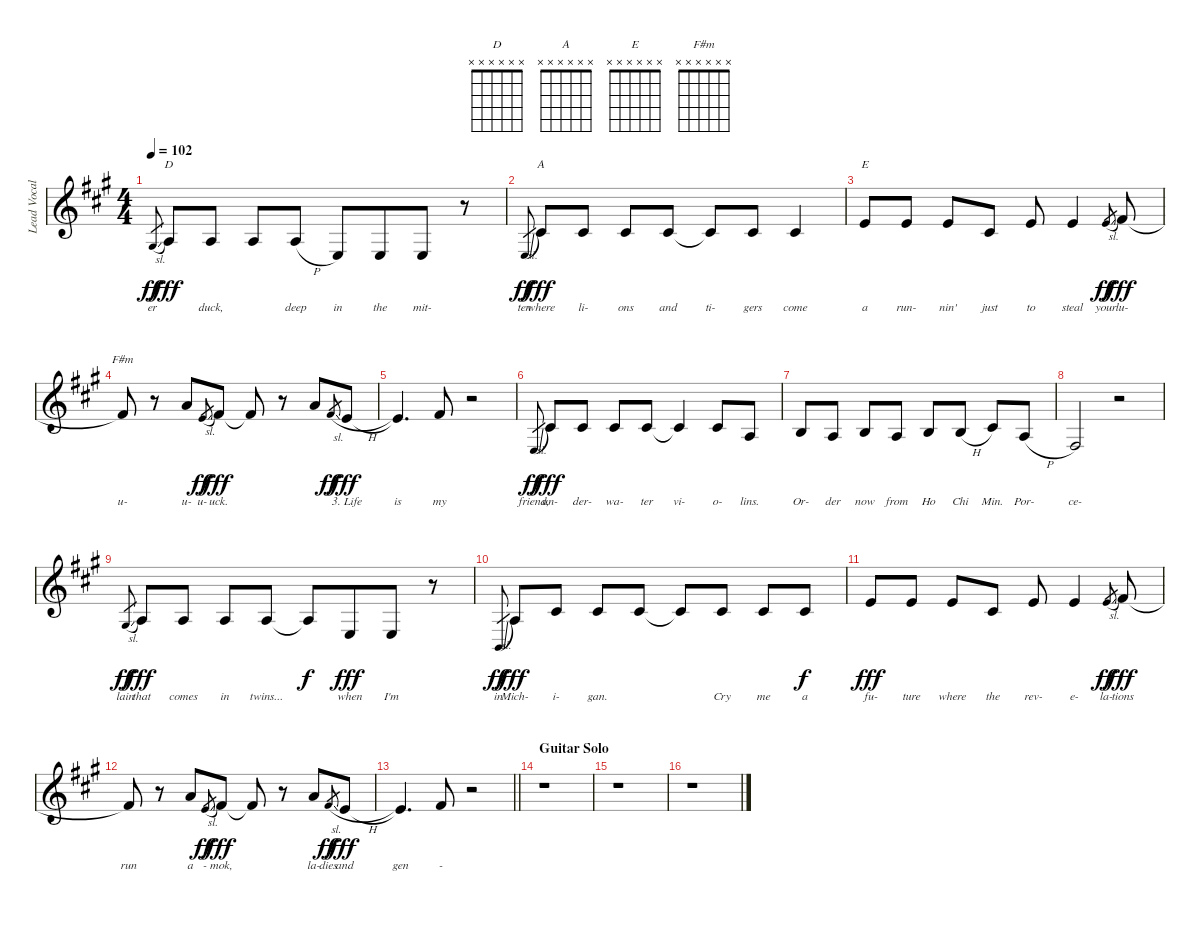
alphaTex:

\track ("Lead Vocal" "Lead Vocal") {instrument lead6voice}
\staff {score}
\tuning (E4 B3 G3 D3 A2 E2) {hide}
\chord ("D" x x x x x x)
\chord ("A" x x x x x x)
\chord ("E" x x x x x x)
\chord ("F#m" x x x x x x)
\ts (4 4)
\tempo 102
\clef g2
\ks f#minor
1.3{sl}.8{lyrics (0 "er") lyrics (1 "") lyrics (2 "") lyrics (3 "") lyrics (4 "") gr dy ff} 2.3.8{ch "D" lyrics (0 " ") lyrics (1 "") lyrics (2 "") lyrics (3 "") lyrics (4 "") dy fff} 2.3.8{lyrics (0 "duck,") lyrics (1 "") lyrics (2 "") lyrics (3 "") lyrics (4 "")} 2.3.8{lyrics (0 " ") lyrics (1 "") lyrics (2 "") lyrics (3 "") lyrics (4 "")} 7.4{h}.8{lyrics (0 "deep") lyrics (1 "") lyrics (2 "") lyrics (3 "") lyrics (4 "")} 2.4.8{lyrics (0 "in") lyrics (1 "") lyrics (2 "") lyrics (3 "") lyrics (4 "")} 2.4.8{lyrics (0 "the") lyrics (1 "") lyrics (2 "") lyrics (3 "") lyrics (4 "") beam merge} 2.4.8{lyrics (0 "mit-") lyrics (1 "") lyrics (2 "") lyrics (3 "") lyrics (4 "")} r.8 |
2.4{sl}.8{lyrics (0 "ten") lyrics (1 "") lyrics (2 "") lyrics (3 "") lyrics (4 "") gr dy ff} 11.4.8{ch "A" lyrics (0 "where") lyrics (1 "") lyrics (2 "") lyrics (3 "") lyrics (4 "") dy fff} 6.3.8{lyrics (0 "li-") lyrics (1 "") lyrics (2 "") lyrics (3 "") lyrics (4 "")} 6.3.8{lyrics (0 "ons") lyrics (1 "") lyrics (2 "") lyrics (3 "") lyrics (4 "")} 6.3.8{lyrics (0 "and") lyrics (1 "") lyrics (2 "") lyrics (3 "") lyrics (4 "")} 6.3{t}.8{lyrics (0 "ti-") lyrics (1 "") lyrics (2 "") lyrics (3 "") lyrics (4 "")} 6.3.8{lyrics (0 "gers") lyrics (1 "") lyrics (2 "") lyrics (3 "") lyrics (4 "")} 6.3.4{lyrics (0 "come") lyrics (1 "") lyrics (2 "") lyrics (3 "") lyrics (4 "")} |
9.3.8{ch "E" lyrics (0 "a") lyrics (1 "") lyrics (2 "") lyrics (3 "") lyrics (4 "")} 9.3.8{lyrics (0 "run-") lyrics (1 "") lyrics (2 "") lyrics (3 "") lyrics (4 "")} 9.3.8{lyrics (0 "nin'") lyrics (1 "") lyrics (2 "") lyrics (3 "") lyrics (4 "")} 6.3.8{lyrics (0 "just") lyrics (1 "") lyrics (2 "") lyrics (3 "") lyrics (4 "")} 9.3.8{lyrics (0 "to") lyrics (1 "") lyrics (2 "") lyrics (3 "") lyrics (4 "")} 9.3.4{lyrics (0 "steal") lyrics (1 "") lyrics (2 "") lyrics (3 "") lyrics (4 "")} 5.2{sl}.8{lyrics (0 "your") lyrics (1 "") lyrics (2 "") lyrics (3 "") lyrics (4 "") gr dy ff} 7.2.8{lyrics (0 "lu-") lyrics (1 "") lyrics (2 "") lyrics (3 "") lyrics (4 "") dy fff} |
7.2{t}.8{ch "F#m" lyrics (0 "u-") lyrics (1 "") lyrics (2 "") lyrics (3 "") lyrics (4 "")} r.8 5.1.8{lyrics (0 "u-") lyrics (1 "") lyrics (2 "") lyrics (3 "") lyrics (4 "")} 0.1{sl}.8{lyrics (0 "u-") lyrics (1 "") lyrics (2 "") lyrics (3 "") lyrics (4 "") gr dy ff} 2.1.8{lyrics (0 "uck.") lyrics (1 "") lyrics (2 "") lyrics (3 "") lyrics (4 "") dy fff} 2.1{t}.8{lyrics (0 " ") lyrics (1 "") lyrics (2 "") lyrics (3 "") lyrics (4 "")} r.8 5.1.8{lyrics (0 "") lyrics (1 "") lyrics (2 "") lyrics (3 "") lyrics (4 "")} 7.2{sl}.8{lyrics (0 "") lyrics (1 "") lyrics (2 "") lyrics (3 "") lyrics (4 "") gr dy ff} 5.2{h}.8{lyrics (0 "3. Life") lyrics (1 "") lyrics (2 "") lyrics (3 "") lyrics (4 "") dy fff} |
5.2{t}.4{d lyrics (0 "is") lyrics (1 "") lyrics (2 "") lyrics (3 "") lyrics (4 "")} 7.2.8{lyrics (0 "my") lyrics (1 "") lyrics (2 "") lyrics (3 "") lyrics (4 "")} r.2 |
2.4{sl}.8{lyrics (0 "friend,") lyrics (1 "") lyrics (2 "") lyrics (3 "") lyrics (4 "") gr dy ff} 11.4.8{lyrics (0 "un-") lyrics (1 "") lyrics (2 "") lyrics (3 "") lyrics (4 "") dy fff} 6.3.8{lyrics (0 "der-") lyrics (1 "") lyrics (2 "") lyrics (3 "") lyrics (4 "")} 6.3.8{lyrics (0 "wa-") lyrics (1 "") lyrics (2 "") lyrics (3 "") lyrics (4 "")} 6.3.8{lyrics (0 "ter") lyrics (1 "") lyrics (2 "") lyrics (3 "") lyrics (4 "")} 6.3{t}.4{lyrics (0 "vi-") lyrics (1 "") lyrics (2 "") lyrics (3 "") lyrics (4 "")} 6.3.8{lyrics (0 "o-") lyrics (1 "") lyrics (2 "") lyrics (3 "") lyrics (4 "")} 2.3.8{lyrics (0 "lins.") lyrics (1 "") lyrics (2 "") lyrics (3 "") lyrics (4 "")} |
4.3.8{lyrics (0 "Or-") lyrics (1 "") lyrics (2 "") lyrics (3 "") lyrics (4 "")} 2.3.8{lyrics (0 "der") lyrics (1 "") lyrics (2 "") lyrics (3 "") lyrics (4 "")} 4.3.8{lyrics (0 "now") lyrics (1 "") lyrics (2 "") lyrics (3 "") lyrics (4 "")} 2.3.8{lyrics (0 "from") lyrics (1 "") lyrics (2 "") lyrics (3 "") lyrics (4 "")} 4.3.8{lyrics (0 "Ho") lyrics (1 "") lyrics (2 "") lyrics (3 "") lyrics (4 "")} 4.3{h}.8{lyrics (0 "Chi") lyrics (1 "") lyrics (2 "") lyrics (3 "") lyrics (4 "")} 6.3.8{lyrics (0 "Min.") lyrics (1 "") lyrics (2 "") lyrics (3 "") lyrics (4 "")} 7.4{h}.8{lyrics (0 "Por-") lyrics (1 "") lyrics (2 "") lyrics (3 "") lyrics (4 "")} |
4.4.2{lyrics (0 "ce-") lyrics (1 "") lyrics (2 "") lyrics (3 "") lyrics (4 "")} r.2 |
1.3{sl}.8{lyrics (0 "lain") lyrics (1 "") lyrics (2 "") lyrics (3 "") lyrics (4 "") gr dy ff} 2.3.8{lyrics (0 "that") lyrics (1 "") lyrics (2 "") lyrics (3 "") lyrics (4 "") dy fff} 2.3.8{lyrics (0 "comes") lyrics (1 "") lyrics (2 "") lyrics (3 "") lyrics (4 "")} 2.3.8{lyrics (0 "in") lyrics (1 "") lyrics (2 "") lyrics (3 "") lyrics (4 "")} 7.4.8{lyrics (0 "twins...") lyrics (1 "") lyrics (2 "") lyrics (3 "") lyrics (4 "")} 7.4{t}.8{lyrics (0 " ") lyrics (1 "") lyrics (2 "") lyrics (3 "") lyrics (4 "") dy f} 2.4.8{lyrics (0 "when") lyrics (1 "") lyrics (2 "") lyrics (3 "") lyrics (4 "") dy fff beam merge} 2.4.8{lyrics (0 "I'm") lyrics (1 "") lyrics (2 "") lyrics (3 "") lyrics (4 "")} r.8 |
2.5{sl}.8{lyrics (0 "in") lyrics (1 "") lyrics (2 "") lyrics (3 "") lyrics (4 "") gr dy ff} 12.5.8{lyrics (0 "Mich-") lyrics (1 "") lyrics (2 "") lyrics (3 "") lyrics (4 "") dy fff} 6.3.8{lyrics (0 "i-") lyrics (1 "") lyrics (2 "") lyrics (3 "") lyrics (4 "")} 6.3.8{lyrics (0 "gan.") lyrics (1 "") lyrics (2 "") lyrics (3 "") lyrics (4 "")} 6.3.8{lyrics (0 " ") lyrics (1 "") lyrics (2 "") lyrics (3 "") lyrics (4 "")} 6.3{t}.8{lyrics (0 "") lyrics (1 "") lyrics (2 "") lyrics (3 "") lyrics (4 "")} 6.3.8{lyrics (0 "Cry") lyrics (1 "") lyrics (2 "") lyrics (3 "") lyrics (4 "")} 6.3.8{lyrics (0 "me") lyrics (1 "") lyrics (2 "") lyrics (3 "") lyrics (4 "")} 2.2.8{lyrics (0 "a") lyrics (1 "") lyrics (2 "") lyrics (3 "") lyrics (4 "") dy f} |
9.3.8{lyrics (0 "fu-") lyrics (1 "") lyrics (2 "") lyrics (3 "") lyrics (4 "") dy fff} 9.3.8{lyrics (0 "ture") lyrics (1 "") lyrics (2 "") lyrics (3 "") lyrics (4 "")} 9.3.8{lyrics (0 "where") lyrics (1 "") lyrics (2 "") lyrics (3 "") lyrics (4 "")} 6.3.8{lyrics (0 "the") lyrics (1 "") lyrics (2 "") lyrics (3 "") lyrics (4 "")} 9.3.8{lyrics (0 "rev-") lyrics (1 "") lyrics (2 "") lyrics (3 "") lyrics (4 "")} 9.3.4{lyrics (0 "e-") lyrics (1 "") lyrics (2 "") lyrics (3 "") lyrics (4 "")} 5.2{sl}.8{lyrics (0 "la-") lyrics (1 "") lyrics (2 "") lyrics (3 "") lyrics (4 "") gr dy ff} 7.2.8{lyrics (0 "tions") lyrics (1 "") lyrics (2 "") lyrics (3 "") lyrics (4 "") dy fff} |
7.2{t}.8{lyrics (0 "run") lyrics (1 "") lyrics (2 "") lyrics (3 "") lyrics (4 "")} r.8 5.1.8{lyrics (0 "a") lyrics (1 "") lyrics (2 "") lyrics (3 "") lyrics (4 "")} 0.1{sl}.8{lyrics (0 "-") lyrics (1 "") lyrics (2 "") lyrics (3 "") lyrics (4 "") gr dy ff} 2.1.8{lyrics (0 "mok,") lyrics (1 "") lyrics (2 "") lyrics (3 "") lyrics (4 "") dy fff} 2.1{t}.8{lyrics (0 " ") lyrics (1 "") lyrics (2 "") lyrics (3 "") lyrics (4 "")} r.8 5.1.8{lyrics (0 "la-") lyrics (1 "") lyrics (2 "") lyrics (3 "") lyrics (4 "")} 7.2{sl}.8{lyrics (0 "dies") lyrics (1 "") lyrics (2 "") lyrics (3 "") lyrics (4 "") gr dy ff} 5.2{h}.8{lyrics (0 "and") lyrics (1 "") lyrics (2 "") lyrics (3 "") lyrics (4 "") dy fff} |
\barLineRight lightlight
5.2{t}.4{d lyrics (0 "gen") lyrics (1 "") lyrics (2 "") lyrics (3 "") lyrics (4 "")} 7.2.8{lyrics (0 "-") lyrics (1 "") lyrics (2 "") lyrics (3 "") lyrics (4 "")} r.2 |
\section ("" "Guitar Solo")
r.1 |
r.1 |
r.1
